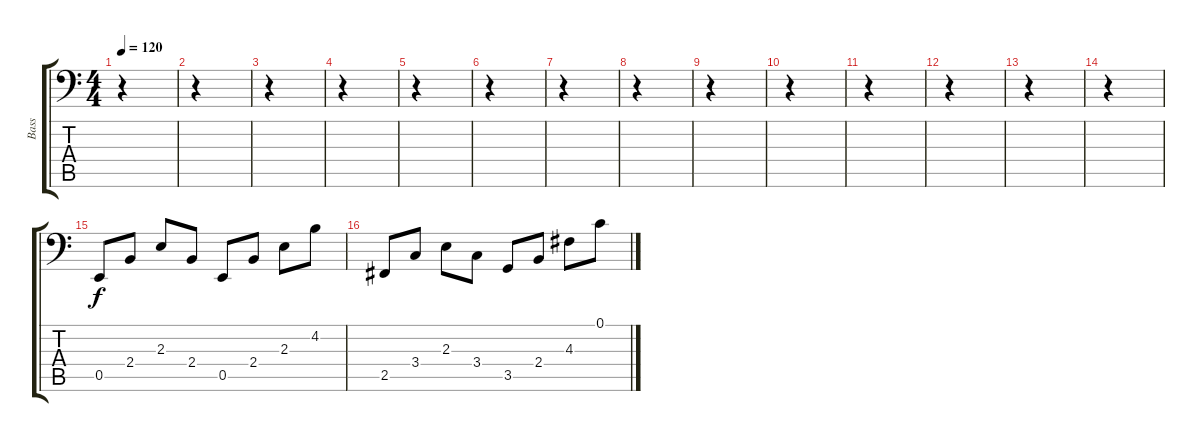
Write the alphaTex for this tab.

\track ("Bass" "Bass") {instrument electricbassfinger}
\staff {score tabs}
\tuning (C3 G2 D2 A1 E1 B0) {hide}
\ts (4 4)
\tempo 120
\clef f4
\ks c
r.4{dy f} |
r.4 |
r.4 |
r.4 |
r.4 |
r.4 |
r.4 |
r.4 |
r.4 |
r.4 |
r.4 |
r.4 |
r.4 |
r.4 |
0.5.8 2.4.8 2.3.8 2.4.8 0.5.8 2.4.8 2.3.8 4.2.8 |
2.5.8 3.4.8 2.3.8 3.4.8 3.5.8 2.4.8 4.3.8 0.1.8
